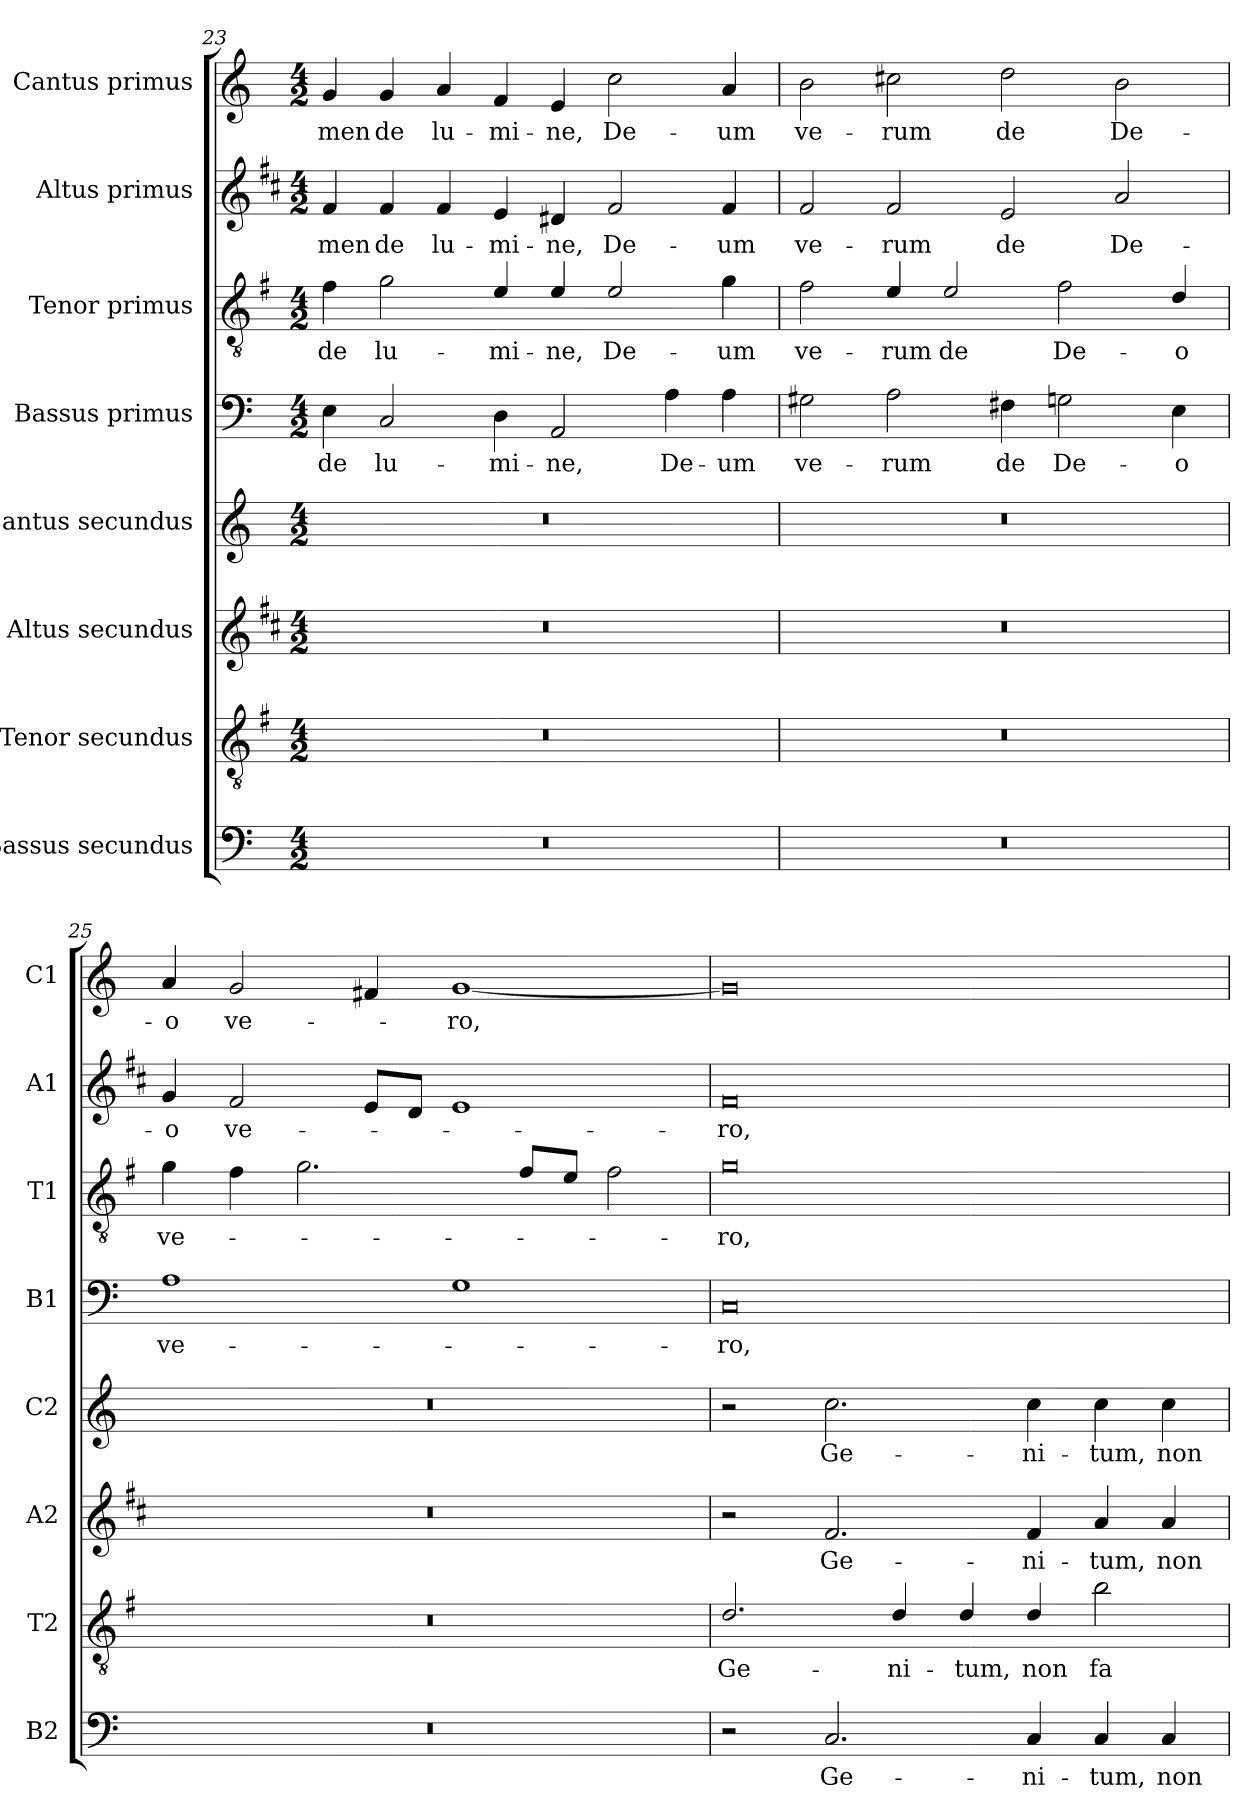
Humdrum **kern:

**kern	**text	**kern	**text	**kern	**text	**kern	**text	**kern	**text	**kern	**text	**kern	**text	**kern	**text
*part8	*part8	*part7	*part7	*part6	*part6	*part5	*part5	*part4	*part4	*part3	*part3	*part2	*part2	*part1	*part1
*staff8	*staff8	*staff7	*staff7	*staff6	*staff6	*staff5	*staff5	*staff4	*staff4	*staff3	*staff3	*staff2	*staff2	*staff1	*staff1
*I"Bassus secundus	*	*I"Tenor secundus	*	*I"Altus secundus	*	*I"Cantus secundus	*	*I"Bassus primus	*	*I"Tenor primus	*	*I"Altus primus	*	*I"Cantus primus	*
*I'B2	*	*I'T2	*	*I'A2	*	*I'C2	*	*I'B1	*	*I'T1	*	*I'A1	*	*I'C1	*
*clefF4	*	*clefGv2	*	*clefG2	*	*clefG2	*	*clefF4	*	*clefGv2	*	*clefG2	*	*clefG2	*
*	*	*ITrd4c7	*	*ITrd1c2	*	*	*	*	*	*ITrd4c7	*	*ITrd1c2	*	*	*
*k[]	*	*k[]	*	*k[]	*	*k[]	*	*k[]	*	*k[]	*	*k[]	*	*k[]	*
*C:	*	*C:	*	*C:	*	*C:	*	*C:	*	*C:	*	*C:	*	*C:	*
*M4/2	*	*M4/2	*	*M4/2	*	*M4/2	*	*M4/2	*	*M4/2	*	*M4/2	*	*M4/2	*
=23	=23	=23	=23	=23	=23	=23	=23	=23	=23	=23	=23	=23	=23	=23	=23
!	!	!	!	!	!	!	!	!	!LO:LY:b	!	!LO:LY:b	!	!LO:LY:b	!	!LO:LY:b
0r	.	0r	.	0r	.	0r	.	4E\	de	4B\	de	4e/	-men	4g/	-men
!	!	!	!	!	!	!	!	!	!LO:LY:b	!	!LO:LY:b	!	!LO:LY:b	!	!LO:LY:b
.	.	.	.	.	.	.	.	2C/	lu-	2c\	lu-	4e/	de	4g/	de
!	!	!	!	!	!	!	!	!	!	!	!	!	!LO:LY:b	!	!LO:LY:b
.	.	.	.	.	.	.	.	.	.	.	.	4e/	lu-	4a/	lu-
!	!	!	!	!	!	!	!	!	!LO:LY:b	!	!LO:LY:b	!	!LO:LY:b	!	!LO:LY:b
.	.	.	.	.	.	.	.	4D\	-mi-	4A/	-mi-	4d/	-mi-	4f/	-mi-
!	!	!	!	!	!	!	!	!	!LO:LY:b	!	!LO:LY:b	!	!LO:LY:b	!	!LO:LY:b
.	.	.	.	.	.	.	.	2AA/	-ne,	4A/	-ne,	4c#X/	-ne,	4e/	-ne,
!	!	!	!	!	!	!	!	!	!	!	!LO:LY:b	!	!LO:LY:b	!	!LO:LY:b
.	.	.	.	.	.	.	.	.	.	2A/	De-	2e/	De-	2cc\	De-
!	!	!	!	!	!	!	!	!	!LO:LY:b	!	!	!	!	!	!
.	.	.	.	.	.	.	.	4A\	De-	.	.	.	.	.	.
!	!	!	!	!	!	!	!	!	!LO:LY:b	!	!LO:LY:b	!	!LO:LY:b	!	!LO:LY:b
.	.	.	.	.	.	.	.	4A\	-um	4c\	-um	4e/	-um	4a/	-um
=24	=24	=24	=24	=24	=24	=24	=24	=24	=24	=24	=24	=24	=24	=24	=24
!	!	!	!	!	!	!	!	!	!LO:LY:b	!	!LO:LY:b	!	!LO:LY:b	!	!LO:LY:b
0r	.	0r	.	0r	.	0r	.	2G#X\	ve-	2B\	ve-	2e/	ve-	2b\	ve-
!	!	!	!	!	!	!	!	!	!LO:LY:b	!	!LO:LY:b	!	!LO:LY:b	!	!LO:LY:b
.	.	.	.	.	.	.	.	2A\	-rum	4A/	-rum	2e/	-rum	2cc#X\	-rum
!	!	!	!	!	!	!	!	!	!	!	!LO:LY:b	!	!	!	!
.	.	.	.	.	.	.	.	.	.	2A/	de	.	.	.	.
!	!	!	!	!	!	!	!	!	!LO:LY:b	!	!	!	!LO:LY:b	!	!LO:LY:b
.	.	.	.	.	.	.	.	4F#X\	de	.	.	2d/	de	2dd\	de
!	!	!	!	!	!	!	!	!	!LO:LY:b	!	!LO:LY:b	!	!	!	!
.	.	.	.	.	.	.	.	2Gn\	De-	2B\	De-	.	.	.	.
!	!	!	!	!	!	!	!	!	!	!	!	!	!LO:LY:b	!	!LO:LY:b
.	.	.	.	.	.	.	.	.	.	.	.	2g/	De-	2b\	De-
!	!	!	!	!	!	!	!	!	!LO:LY:b	!	!LO:LY:b	!	!	!	!
.	.	.	.	.	.	.	.	4E\	-o	4G/	-o	.	.	.	.
!!LO:LB:g=z
=25	=25	=25	=25	=25	=25	=25	=25	=25	=25	=25	=25	=25	=25	=25	=25
!	!	!	!	!	!	!	!	!	!LO:LY:b	!	!LO:LY:b	!	!LO:LY:b	!	!LO:LY:b
0r	.	0r	.	0r	.	0r	.	1A	ve-	4c\	ve-	4f/	-o	4a/	-o
!	!	!	!	!	!	!	!	!	!	!	!	!	!LO:LY:b	!	!LO:LY:b
.	.	.	.	.	.	.	.	.	.	4B\	.	2e/	ve-	2g/	ve-
.	.	.	.	.	.	.	.	.	.	2.c\	.	.	.	.	.
.	.	.	.	.	.	.	.	.	.	.	.	8d/L	.	4f#X/	.
.	.	.	.	.	.	.	.	.	.	.	.	8c/J	.	.	.
!	!	!	!	!	!	!	!	!	!	!	!	!	!	!	!LO:LY:b
.	.	.	.	.	.	.	.	1G	.	.	.	1d	.	[1g	-ro,
.	.	.	.	.	.	.	.	.	.	8B/L	.	.	.	.	.
.	.	.	.	.	.	.	.	.	.	8A/J	.	.	.	.	.
.	.	.	.	.	.	.	.	.	.	2B\	.	.	.	.	.
=26	=26	=26	=26	=26	=26	=26	=26	=26	=26	=26	=26	=26	=26	=26	=26
!	!	!	!LO:LY:b	!	!	!	!	!	!LO:LY:b	!	!LO:LY:b	!	!LO:LY:b	!	!
2r	.	2.G/	Ge-	2r	.	2r	.	0C	-ro,	0c	-ro,	0e	-ro,	0g]	.
!	!LO:LY:b	!	!	!	!LO:LY:b	!	!LO:LY:b	!	!	!	!	!	!	!	!
2.C/	Ge-	.	.	2.e/	Ge-	2.cc\	Ge-	.	.	.	.	.	.	.	.
!	!	!	!LO:LY:b	!	!	!	!	!	!	!	!	!	!	!	!
.	.	4G/	-ni-	.	.	.	.	.	.	.	.	.	.	.	.
!	!	!	!LO:LY:b	!	!	!	!	!	!	!	!	!	!	!	!
.	.	4G/	-tum,	.	.	.	.	.	.	.	.	.	.	.	.
!	!LO:LY:b	!	!LO:LY:b	!	!LO:LY:b	!	!LO:LY:b	!	!	!	!	!	!	!	!
4C/	-ni-	4G/	non	4e/	-ni-	4cc\	-ni-	.	.	.	.	.	.	.	.
!	!LO:LY:b	!	!LO:LY:b	!	!LO:LY:b	!	!LO:LY:b	!	!	!	!	!	!	!	!
4C/	-tum,	2e\	fa-	4g/	-tum,	4cc\	-tum,	.	.	.	.	.	.	.	.
!	!LO:LY:b	!	!	!	!LO:LY:b	!	!LO:LY:b	!	!	!	!	!	!	!	!
4C/	non	.	.	4g/	non	4cc\	non	.	.	.	.	.	.	.	.
=	=	=	=	=	=	=	=	=	=	=	=	=	=	=	=
*-	*-	*-	*-	*-	*-	*-	*-	*-	*-	*-	*-	*-	*-	*-	*-
